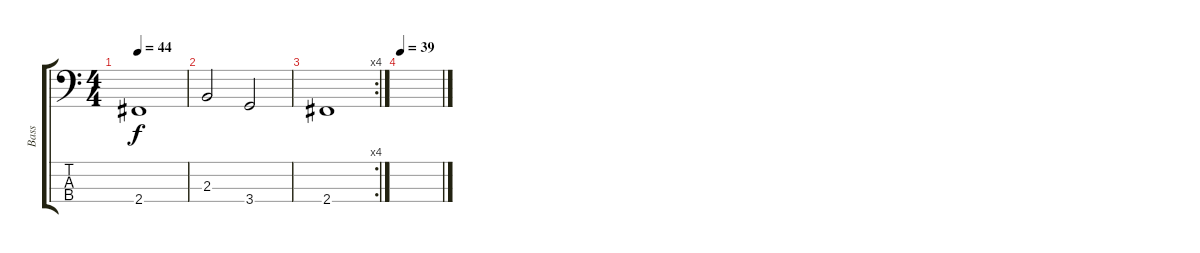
\track ("Bass" "Bass") {instrument electricbasspick}
\staff {score tabs}
\tuning (G2 D2 A1 E1) {hide}
\ts (4 4)
\tempo 44
\clef f4
\ks c
2.4.1{dy f} |
2.3.2 3.4.2 |
\rc 4
2.4.1 |
\tempo 39
